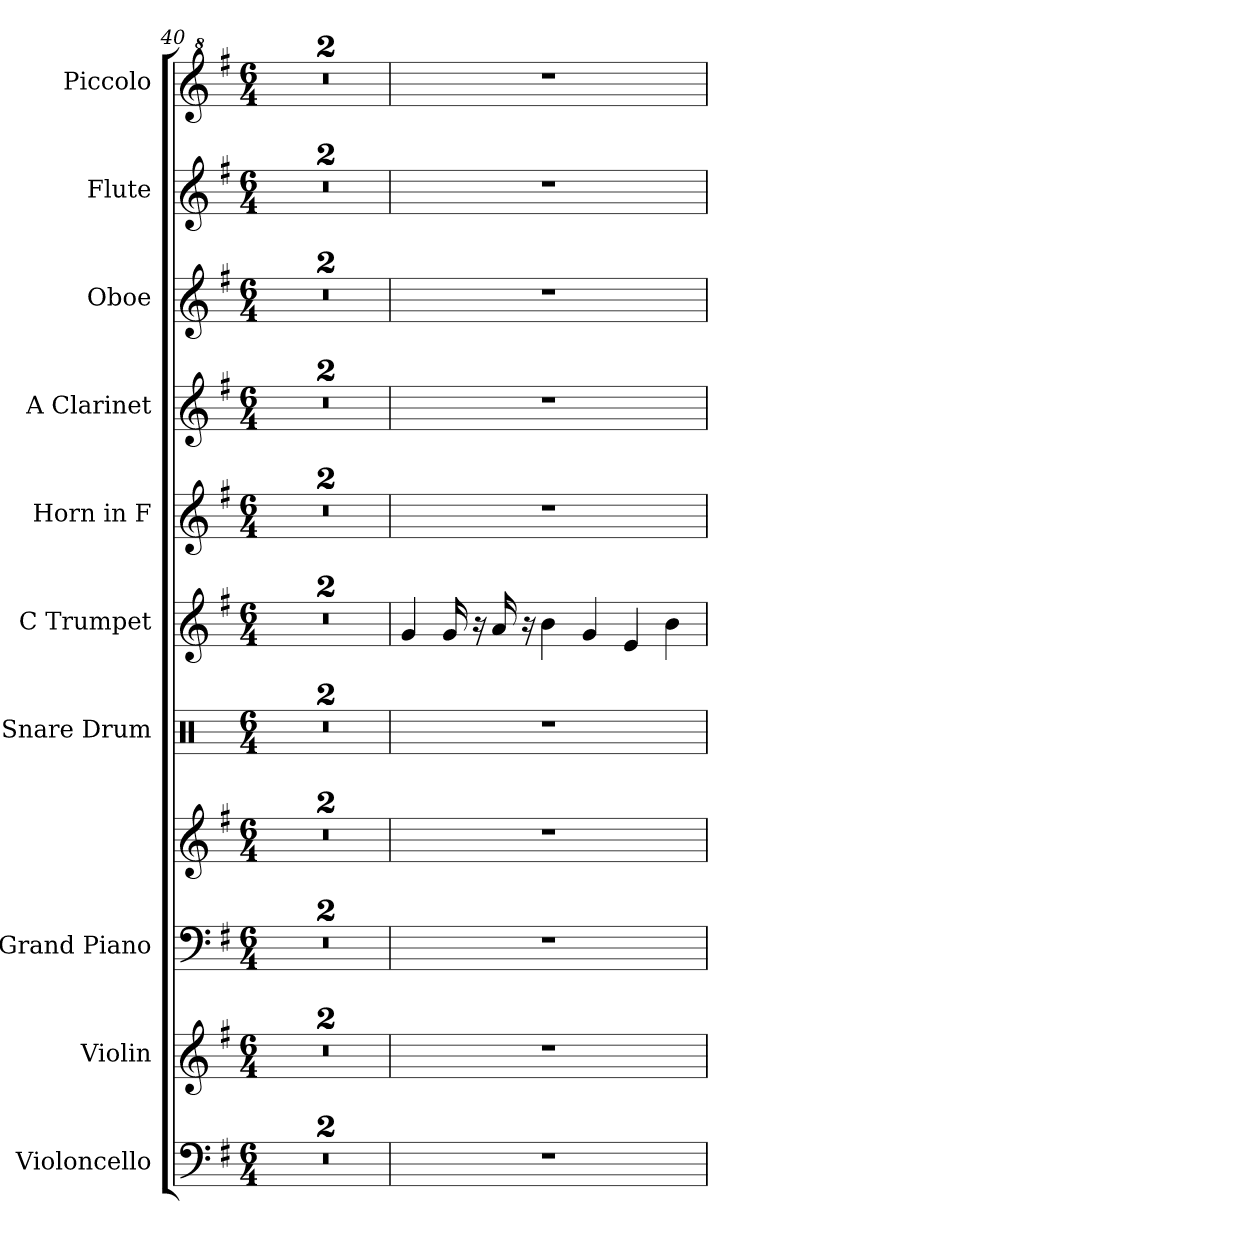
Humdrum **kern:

**kern	**kern	**kern	**kern	**kern	**kern	**kern	**kern	**kern	**kern	**kern
*part10	*part9	*part8	*part8	*part7	*part6	*part5	*part4	*part3	*part2	*part1
*staff11	*staff10	*staff9	*staff8	*staff7	*staff6	*staff5	*staff4	*staff3	*staff2	*staff1
*I"Violoncello	*I"Violin	*I"Grand Piano	*	*I"Snare Drum	*I"C Trumpet	*I"Horn in F	*I"A Clarinet	*I"Oboe	*I"Flute	*I"Piccolo
*I'Vc.	*I'Vln.	*I'Pno.	*	*I'Sn. Dr.	*I'C Tpt.	*	*I'A Cl.	*I'Ob.	*I'Fl.	*I'Picc.
*clefF4	*clefG2	*clefF4	*clefG2	*clefX	*clefG2	*clefG2	*clefG2	*clefG2	*clefG2	*clefG^2
*	*	*	*	*	*	*ITrd4c7	*ITrd2c3	*	*	*
*k[f#]	*k[f#]	*k[f#]	*k[f#]	*k[]	*k[f#]	*k[]	*k[f#c#g#d#]	*k[f#]	*k[f#]	*k[f#]
*M6/4	*M6/4	*M6/4	*M6/4	*M6/4	*M6/4	*M6/4	*M6/4	*M6/4	*M6/4	*M6/4
=40	=40	=40	=40	=40	=40	=40	=40	=40	=40	=40
1.r	1.r	1.r	1.r	1.r	1.r	1.r	1.r	1.r	1.r	1.r
=41	=41	=41	=41	=41	=41	=41	=41	=41	=41	=41
1.r	1.r	1.r	1.r	1.r	1.r	1.r	1.r	1.r	1.r	1.r
=42	=42	=42	=42	=42	=42	=42	=42	=42	=42	=42
1.r	1.r	1.r	1.r	1.r	4g/	1.r	1.r	1.r	1.r	1.r
.	.	.	.	.	16g/	.	.	.	.	.
.	.	.	.	.	16r	.	.	.	.	.
.	.	.	.	.	16a/	.	.	.	.	.
.	.	.	.	.	16r	.	.	.	.	.
.	.	.	.	.	4b\	.	.	.	.	.
.	.	.	.	.	4g/	.	.	.	.	.
.	.	.	.	.	4e/	.	.	.	.	.
.	.	.	.	.	4b\	.	.	.	.	.
=	=	=	=	=	=	=	=	=	=	=
*-	*-	*-	*-	*-	*-	*-	*-	*-	*-	*-
